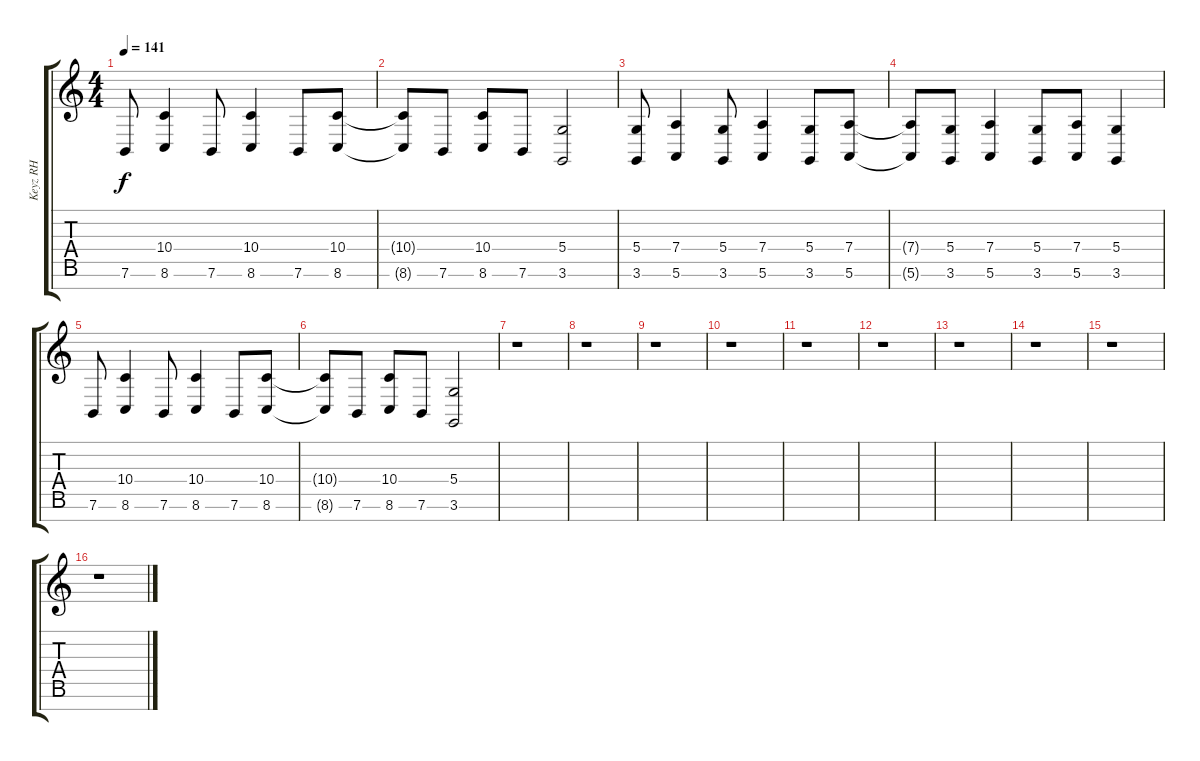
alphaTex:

\track ("Keyz RH" "Keyz RH") {instrument pad8sweep}
\staff {score tabs}
\tuning (E4 B3 G3 D3 A2 E2 B1) {hide}
\ts (4 4)
\tempo 141
\clef g2
\ks c
7.6.8{dy f} (10.4 8.6).4 7.6.8 (10.4 8.6).4 7.6.8 (10.4 8.6).8 |
(10.4{t} 8.6{t}).8 7.6.8 (10.4 8.6).8 7.6.8 (5.4 3.6).2 |
(5.4 3.6).8 (7.4 5.6).4 (5.4 3.6).8 (7.4 5.6).4 (5.4 3.6).8 (7.4 5.6).8 |
(7.4{t} 5.6{t}).8 (5.4 3.6).8 (7.4 5.6).4 (5.4 3.6).8 (7.4 5.6).8 (5.4 3.6).4 |
7.6.8 (10.4 8.6).4 7.6.8 (10.4 8.6).4 7.6.8 (10.4 8.6).8 |
(10.4{t} 8.6{t}).8 7.6.8 (10.4 8.6).8 7.6.8 (5.4 3.6).2 |
r.1 |
r.1 |
r.1 |
r.1 |
r.1 |
r.1 |
r.1 |
r.1 |
r.1 |
r.1
